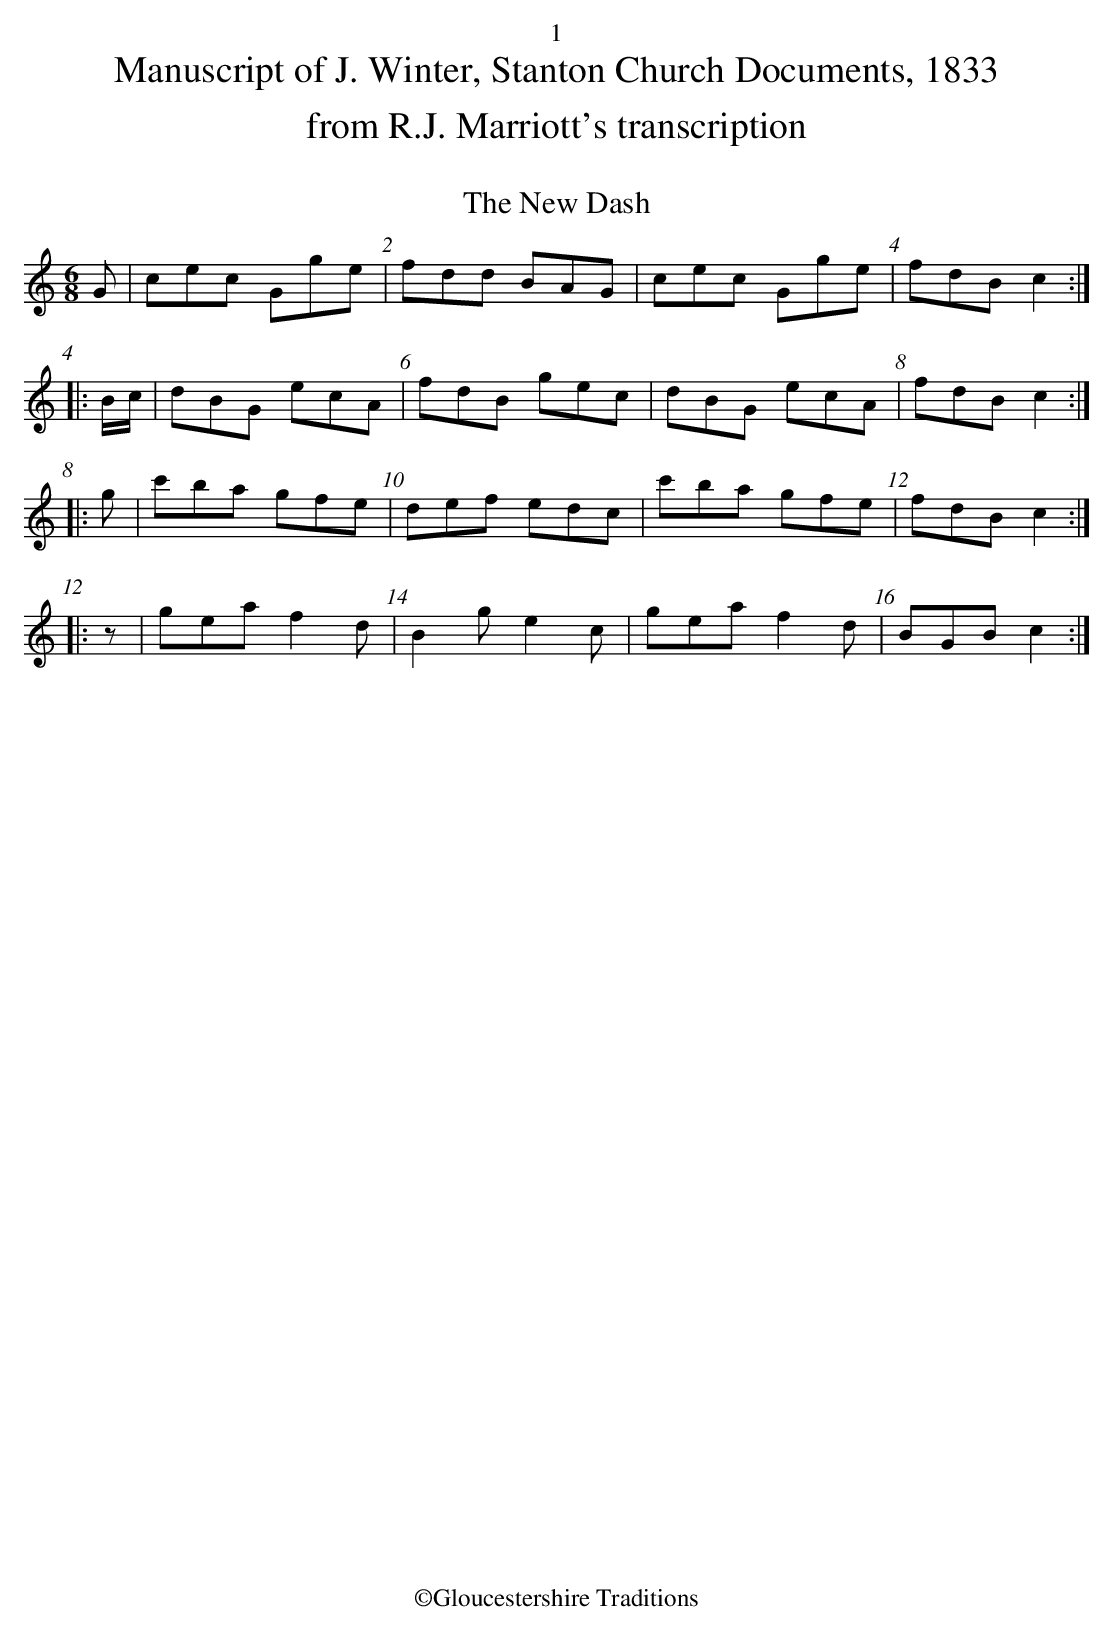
X:1
T:New Dash, The
M:6/8
L:1/8
K:C
G|cec Gge|fdd BAG|cec Gge|fdBc2:|
|:B/c/|dBG ecA|fdB gec|dBG ecA|fdB c2:|
|:g|c'ba gfe|def edc|c'ba gfe|fdB c2:|
|:z|gea f2d|B2g e2c|gea f2d|BGB c2:|]
